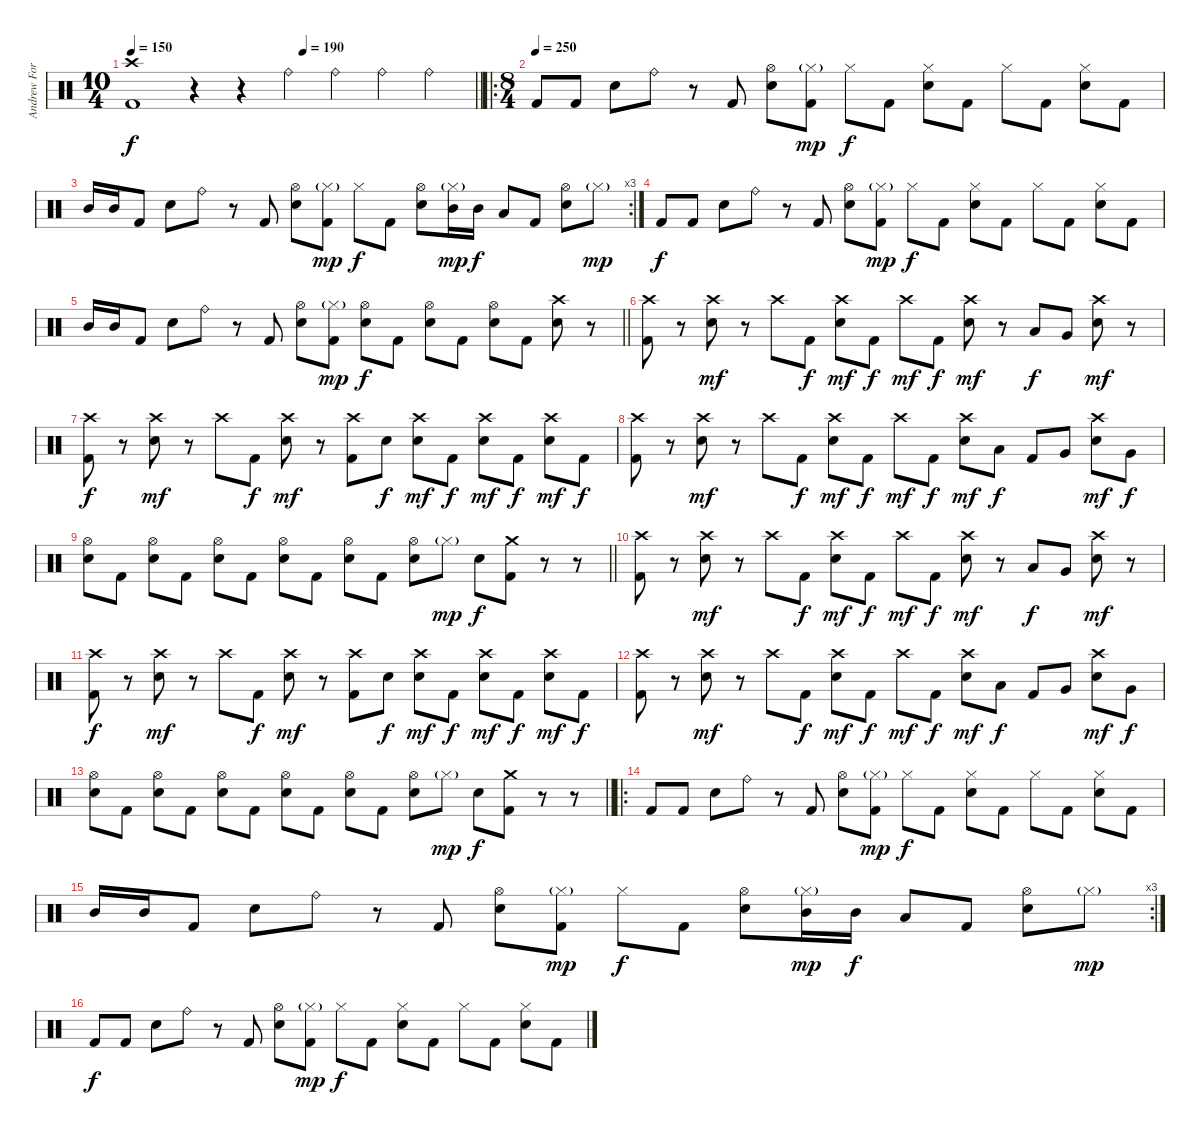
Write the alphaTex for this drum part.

\track ("Andrew Forsman" "Andrew For") {instrument percussion}
\staff {score}
\articulation defaults
\ts (10 4)
\tempo 150
\tempo (190 0.5)
\clef neutral
\barLineRight lightlight
\ks c
("Kick (hit) 2" "Crash high (hit)").1{dy f} r.4 r.4 "Ride (bell)".4 "Ride (bell)".4 "Ride (bell)".4 "Ride (bell)".4 |
\ro
\ts (8 4)
\tempo (250)
"Kick (hit) 2".8 "Kick (hit) 2".8 "Electric Snare (hit)".8 "Ride (bell)".8 r.8 "Kick (hit) 2".8 ("Electric Snare (hit)" "Hi-Hat (open)").8 ("Kick (hit) 2" "Hi-Hat (closed)"{g}).8{dy mp} "Hi-Hat (closed)".8{dy f} "Kick (hit) 2".8 ("Electric Snare (hit)" "Hi-Hat (closed)").8 "Kick (hit) 2".8 "Hi-Hat (closed)".8 "Kick (hit) 2".8 ("Electric Snare (hit)" "Hi-Hat (closed)").8 "Kick (hit) 2".8 |
\rc 3 "Mid Tom (hit)".16 "Mid Tom (hit)".16 "Kick (hit) 2".8 "Electric Snare (hit)".8 "Ride (bell)".8
r.8 "Kick (hit) 2".8 ("Electric Snare (hit)" "Hi-Hat (open)").8 ("Kick (hit) 2" "Hi-Hat (closed)"{g}).8{dy mp} "Hi-Hat (closed)".8{dy f} "Kick (hit) 2".8 ("Electric Snare (hit)" "Hi-Hat (open)").8 ("Mid Tom (hit)" "Hi-Hat (closed)"{g}).16{dy mp} "Mid Tom (hit)".16{dy f} "Low Tom (hit)".8 "Kick (hit) 2".8 ("Electric Snare (hit)" "Hi-Hat (open)").8 "Hi-Hat (closed)"{g}.8{dy mp} |
"Kick (hit) 2".8{dy f} "Kick (hit) 2".8 "Electric Snare (hit)".8 "Ride (bell)".8 r.8 "Kick (hit) 2".8 ("Electric Snare (hit)" "Hi-Hat (open)").8 ("Kick (hit) 2" "Hi-Hat (closed)"{g}).8{dy mp} "Hi-Hat (closed)".8{dy f} "Kick (hit) 2".8 ("Electric Snare (hit)" "Hi-Hat (closed)").8 "Kick (hit) 2".8 "Hi-Hat (closed)".8 "Kick (hit) 2".8 ("Electric Snare (hit)" "Hi-Hat (closed)").8 "Kick (hit) 2".8 |
\barLineRight lightlight "Mid Tom (hit)".16 "Mid Tom (hit)".16 "Kick (hit) 2".8 "Electric Snare (hit)".8 "Ride (bell)".8
r.8 "Kick (hit) 2".8 ("Electric Snare (hit)" "Hi-Hat (open)").8 ("Kick (hit) 2" "Hi-Hat (closed)"{g}).8{dy mp} ("Electric Snare (hit)" "Hi-Hat (open)").8{dy f} "Kick (hit) 2".8 ("Electric Snare (hit)" "Hi-Hat (open)").8 "Kick (hit) 2".8 ("Electric Snare (hit)" "Hi-Hat (open)").8 "Kick (hit) 2".8 ("Electric Snare (hit)" "Crash high (hit)").8 r.8 |
("Kick (hit) 2" "Crash high (hit)").8 r.8 ("Electric Snare (hit)" "Crash high (hit)").8{dy mf} r.8 "Crash high (hit)".8 "Kick (hit) 2".8{dy f} ("Electric Snare (hit)" "Crash high (hit)").8{dy mf} "Kick (hit) 2".8{dy f} "Crash high (hit)".8{dy mf} "Kick (hit) 2".8{dy f} ("Electric Snare (hit)" "Crash high (hit)").8{dy mf} r.8 "Low Tom (hit)".8{dy f} "Very Low Tom (hit)".8 ("Electric Snare (hit)" "Crash high (hit)").8{dy mf} r.8 |
("Kick (hit) 2" "Crash high (hit)").8{dy f} r.8 ("Electric Snare (hit)" "Crash high (hit)").8{dy mf} r.8 "Crash high (hit)".8 "Kick (hit) 2".8{dy f} ("Electric Snare (hit)" "Crash high (hit)").8{dy mf} r.8 ("Kick (hit) 2" "Crash high (hit)").8 "Electric Snare (hit)".8{dy f} ("Electric Snare (hit)" "Crash high (hit)").8{dy mf} "Kick (hit) 2".8{dy f} ("Electric Snare (hit)" "Crash high (hit)").8{dy mf} "Kick (hit) 2".8{dy f} ("Electric Snare (hit)" "Crash high (hit)").8{dy mf} "Kick (hit) 2".8{dy f} |
("Kick (hit) 2" "Crash high (hit)").8 r.8 ("Electric Snare (hit)" "Crash high (hit)").8{dy mf} r.8 "Crash high (hit)".8 "Kick (hit) 2".8{dy f} ("Electric Snare (hit)" "Crash high (hit)").8{dy mf} "Kick (hit) 2".8{dy f} "Crash high (hit)".8{dy mf} "Kick (hit) 2".8{dy f} ("Electric Snare (hit)" "Crash high (hit)").8{dy mf} "Low Tom (hit)".8{dy f} "Kick (hit) 2".8 "Very Low Tom (hit)".8 ("Electric Snare (hit)" "Crash high (hit)").8{dy mf} "Very Low Tom (hit)".8{dy f} |
\barLineRight lightlight
("Electric Snare (hit)" "Hi-Hat (open)").8 "Kick (hit) 2".8 ("Electric Snare (hit)" "Hi-Hat (open)").8 "Kick (hit) 2".8 ("Electric Snare (hit)" "Hi-Hat (open)").8 "Kick (hit) 2".8 ("Electric Snare (hit)" "Hi-Hat (open)").8 "Kick (hit) 2".8 ("Electric Snare (hit)" "Hi-Hat (open)").8 "Kick (hit) 2".8 ("Electric Snare (hit)" "Hi-Hat (open)").8 "Hi-Hat (closed)"{g}.8{dy mp} "Electric Snare (hit)".8{dy f} ("Kick (hit) 2" "Crash medium (hit)").8 r.8{volume 0} r.8{volume 0} |
("Kick (hit) 2" "Crash high (hit)").8{volume 16} r.8 ("Electric Snare (hit)" "Crash high (hit)").8{dy mf} r.8 "Crash high (hit)".8 "Kick (hit) 2".8{dy f} ("Electric Snare (hit)" "Crash high (hit)").8{dy mf} "Kick (hit) 2".8{dy f} "Crash high (hit)".8{dy mf} "Kick (hit) 2".8{dy f} ("Electric Snare (hit)" "Crash high (hit)").8{dy mf} r.8 "Low Tom (hit)".8{dy f} "Very Low Tom (hit)".8 ("Electric Snare (hit)" "Crash high (hit)").8{dy mf} r.8 |
("Kick (hit) 2" "Crash high (hit)").8{dy f} r.8 ("Electric Snare (hit)" "Crash high (hit)").8{dy mf} r.8 "Crash high (hit)".8 "Kick (hit) 2".8{dy f} ("Electric Snare (hit)" "Crash high (hit)").8{dy mf} r.8 ("Kick (hit) 2" "Crash high (hit)").8 "Electric Snare (hit)".8{dy f} ("Electric Snare (hit)" "Crash high (hit)").8{dy mf} "Kick (hit) 2".8{dy f} ("Electric Snare (hit)" "Crash high (hit)").8{dy mf} "Kick (hit) 2".8{dy f} ("Electric Snare (hit)" "Crash high (hit)").8{dy mf} "Kick (hit) 2".8{dy f} |
("Kick (hit) 2" "Crash high (hit)").8 r.8 ("Electric Snare (hit)" "Crash high (hit)").8{dy mf} r.8 "Crash high (hit)".8 "Kick (hit) 2".8{dy f} ("Electric Snare (hit)" "Crash high (hit)").8{dy mf} "Kick (hit) 2".8{dy f} "Crash high (hit)".8{dy mf} "Kick (hit) 2".8{dy f} ("Electric Snare (hit)" "Crash high (hit)").8{dy mf} "Low Tom (hit)".8{dy f} "Kick (hit) 2".8 "Very Low Tom (hit)".8 ("Electric Snare (hit)" "Crash high (hit)").8{dy mf} "Very Low Tom (hit)".8{dy f} |
\barLineRight lightlight
("Electric Snare (hit)" "Hi-Hat (open)").8 "Kick (hit) 2".8 ("Electric Snare (hit)" "Hi-Hat (open)").8 "Kick (hit) 2".8 ("Electric Snare (hit)" "Hi-Hat (open)").8 "Kick (hit) 2".8 ("Electric Snare (hit)" "Hi-Hat (open)").8 "Kick (hit) 2".8 ("Electric Snare (hit)" "Hi-Hat (open)").8 "Kick (hit) 2".8 ("Electric Snare (hit)" "Hi-Hat (open)").8 "Hi-Hat (closed)"{g}.8{dy mp} "Electric Snare (hit)".8{dy f} ("Kick (hit) 2" "Crash medium (hit)").8 r.8{volume 0} r.8{volume 0} |
\ro "Kick (hit) 2".8{volume 16} "Kick (hit) 2".8 "Electric Snare (hit)".8 "Ride (bell)".8
r.8 "Kick (hit) 2".8 ("Electric Snare (hit)" "Hi-Hat (open)").8 ("Kick (hit) 2" "Hi-Hat (closed)"{g}).8{dy mp} "Hi-Hat (closed)".8{dy f} "Kick (hit) 2".8 ("Electric Snare (hit)" "Hi-Hat (closed)").8 "Kick (hit) 2".8 "Hi-Hat (closed)".8 "Kick (hit) 2".8 ("Electric Snare (hit)" "Hi-Hat (closed)").8 "Kick (hit) 2".8 |
\rc 3 "Mid Tom (hit)".16 "Mid Tom (hit)".16 "Kick (hit) 2".8 "Electric Snare (hit)".8 "Ride (bell)".8
r.8 "Kick (hit) 2".8 ("Electric Snare (hit)" "Hi-Hat (open)").8 ("Kick (hit) 2" "Hi-Hat (closed)"{g}).8{dy mp} "Hi-Hat (closed)".8{dy f} "Kick (hit) 2".8 ("Electric Snare (hit)" "Hi-Hat (open)").8 ("Mid Tom (hit)" "Hi-Hat (closed)"{g}).16{dy mp} "Mid Tom (hit)".16{dy f} "Low Tom (hit)".8 "Kick (hit) 2".8 ("Electric Snare (hit)" "Hi-Hat (open)").8 "Hi-Hat (closed)"{g}.8{dy mp} |
"Kick (hit) 2".8{dy f} "Kick (hit) 2".8 "Electric Snare (hit)".8 "Ride (bell)".8 r.8 "Kick (hit) 2".8 ("Electric Snare (hit)" "Hi-Hat (open)").8 ("Kick (hit) 2" "Hi-Hat (closed)"{g}).8{dy mp} "Hi-Hat (closed)".8{dy f} "Kick (hit) 2".8 ("Electric Snare (hit)" "Hi-Hat (closed)").8 "Kick (hit) 2".8 "Hi-Hat (closed)".8 "Kick (hit) 2".8 ("Electric Snare (hit)" "Hi-Hat (closed)").8 "Kick (hit) 2".8
